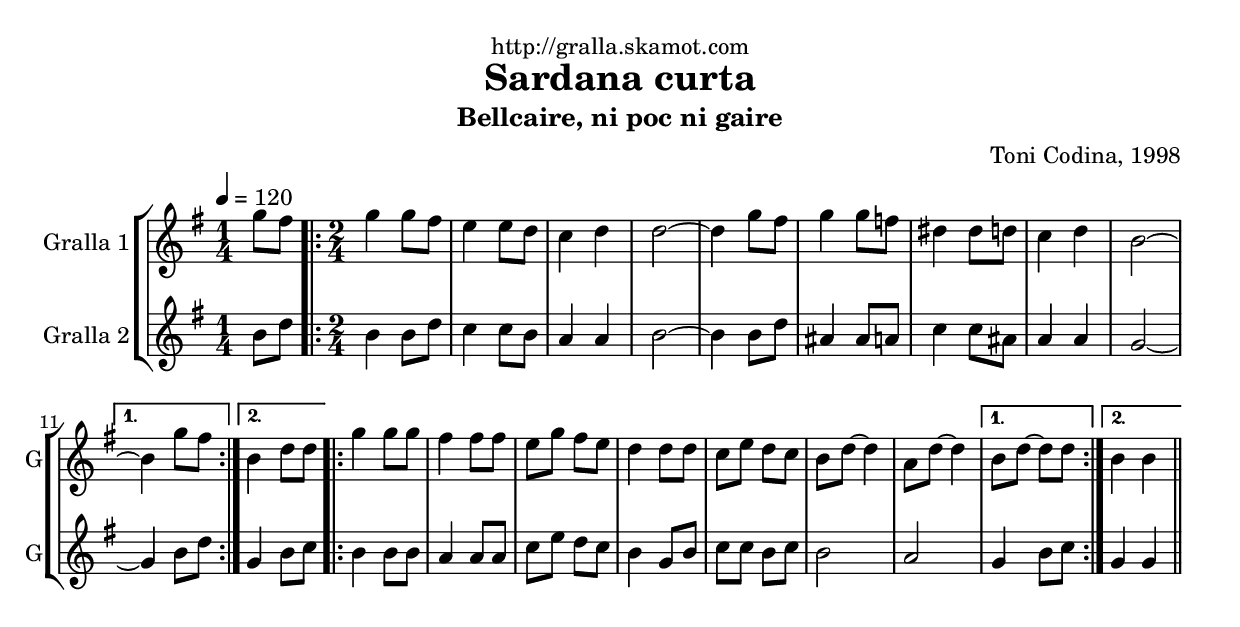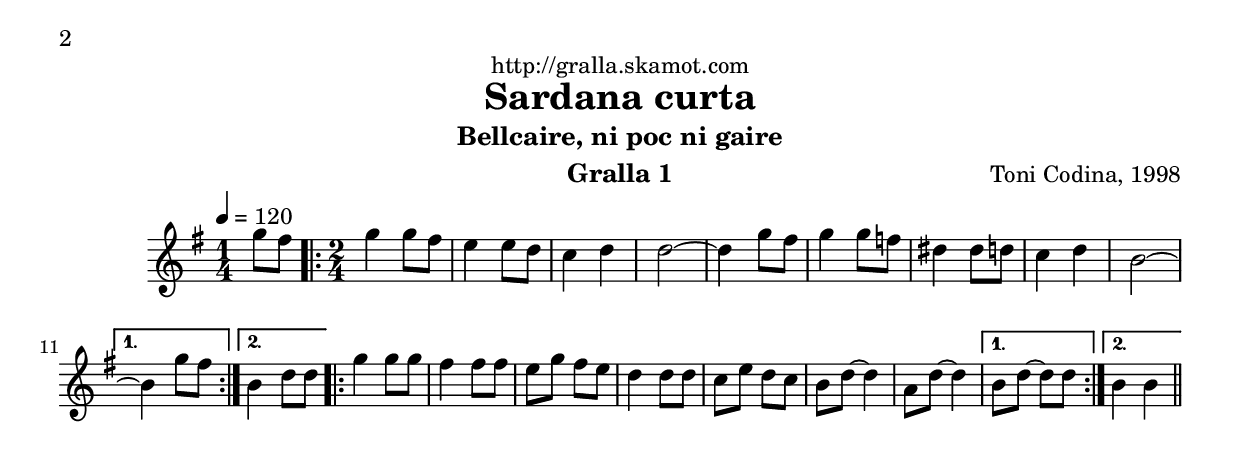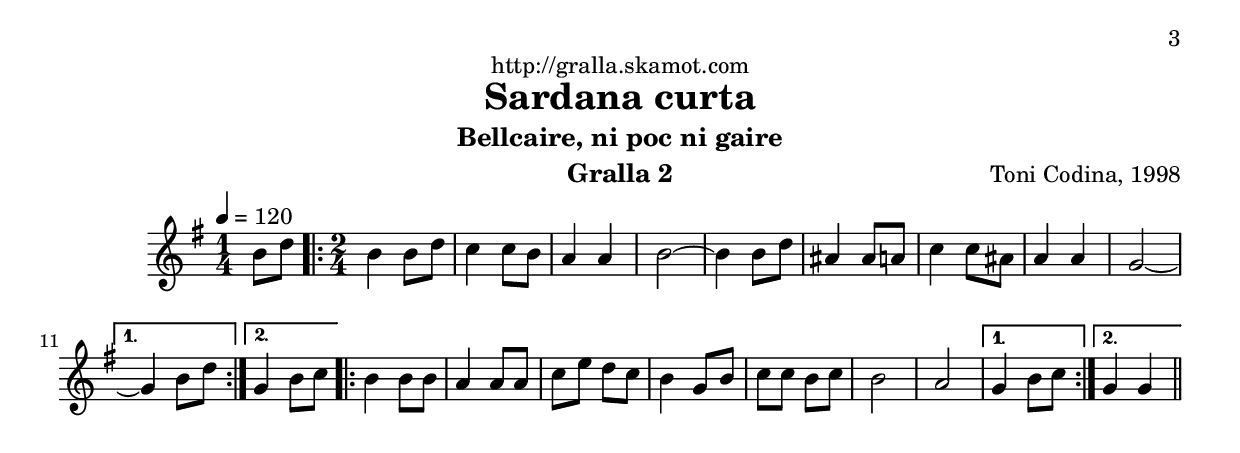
\version "2.16.2"

\header {
  dedication="http://gralla.skamot.com"
  title="Sardana curta"
  subtitle="Bellcaire, ni poc ni gaire"
  subsubtitle=""
  poet=""
  meter=""
  piece=""
  composer="Toni Codina, 1998"
  arranger=""
  opus=""
  instrument=""
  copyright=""
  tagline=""
}

liniaroAa =
\relative g''
{
  \tempo 4=120
  \clef treble
  \key g \major
  \time 1/4
  g8 fis  |
  \time 2/4   \repeat volta 2 { g4 g8 fis  |
  e4 e8 d  |
  c4 d  |
  %05
  d2 ~  |
  d4 g8 fis  |
  g4 g8 f  |
  dis4 dis8 d  |
  c4 d  |
  %10
  b2 ~ }
  \alternative { { b4 g'8 fis }
  { b,4 d8 d } }
  \repeat volta 2 { g4 g8 g  |
  fis4 fis8 fis  |
  %15
  e8 g fis e  |
  d4 d8 d  |
  c8 e d c  |
  b8 d ~ d4  |
  a8 d ~ d4 }
  %20
  \alternative { { b8 d ~ d d }
  { b4 b } } \bar "||"
}

liniaroAb =
\relative b'
{
  \tempo 4=120
  \clef treble
  \key g \major
  \time 1/4
  b8 d  |
  \time 2/4   \repeat volta 2 { b4 b8 d  |
  c4 c8 b  |
  a4 a  |
  %05
  b2 ~  |
  b4 b8 d  |
  ais4 ais8 a  |
  c4 c8 ais  |
  a4 a  |
  %10
  g2 ~ }
  \alternative { { g4 b8 d }
  { g,4 b8 c } }
  \repeat volta 2 { b4 b8 b  |
  a4 a8 a  |
  %15
  c8 e d c  |
  b4 g8 b  |
  c8 c b c  |
  b2  |
  a2 }
  %20
  \alternative { { g4 b8 c }
  { g4 g } } \bar "||"
}

\bookpart {
  \score {
    \new StaffGroup {
      \override Score.RehearsalMark #'self-alignment-X = #LEFT
      <<
        \new Staff \with {instrumentName = #"Gralla 1" shortInstrumentName = #"G"} \liniaroAa
        \new Staff \with {instrumentName = #"Gralla 2" shortInstrumentName = #"G"} \liniaroAb
      >>
    }
    \layout {}
  }
  \score { \unfoldRepeats
    \new StaffGroup {
      \override Score.RehearsalMark #'self-alignment-X = #LEFT
      <<
        \new Staff \with {instrumentName = #"Gralla 1" shortInstrumentName = #"G"} \liniaroAa
        \new Staff \with {instrumentName = #"Gralla 2" shortInstrumentName = #"G"} \liniaroAb
      >>
    }
    \midi {
      \set Staff.midiInstrument = "oboe"
      \set DrumStaff.midiInstrument = "drums"
    }
  }
}

\bookpart {
  \header {instrument="Gralla 1"}
  \score {
    \new StaffGroup {
      \override Score.RehearsalMark #'self-alignment-X = #LEFT
      <<
        \new Staff \liniaroAa
      >>
    }
    \layout {}
  }
  \score { \unfoldRepeats
    \new StaffGroup {
      \override Score.RehearsalMark #'self-alignment-X = #LEFT
      <<
        \new Staff \liniaroAa
      >>
    }
    \midi {
      \set Staff.midiInstrument = "oboe"
      \set DrumStaff.midiInstrument = "drums"
    }
  }
}

\bookpart {
  \header {instrument="Gralla 2"}
  \score {
    \new StaffGroup {
      \override Score.RehearsalMark #'self-alignment-X = #LEFT
      <<
        \new Staff \liniaroAb
      >>
    }
    \layout {}
  }
  \score { \unfoldRepeats
    \new StaffGroup {
      \override Score.RehearsalMark #'self-alignment-X = #LEFT
      <<
        \new Staff \liniaroAb
      >>
    }
    \midi {
      \set Staff.midiInstrument = "oboe"
      \set DrumStaff.midiInstrument = "drums"
    }
  }
}

